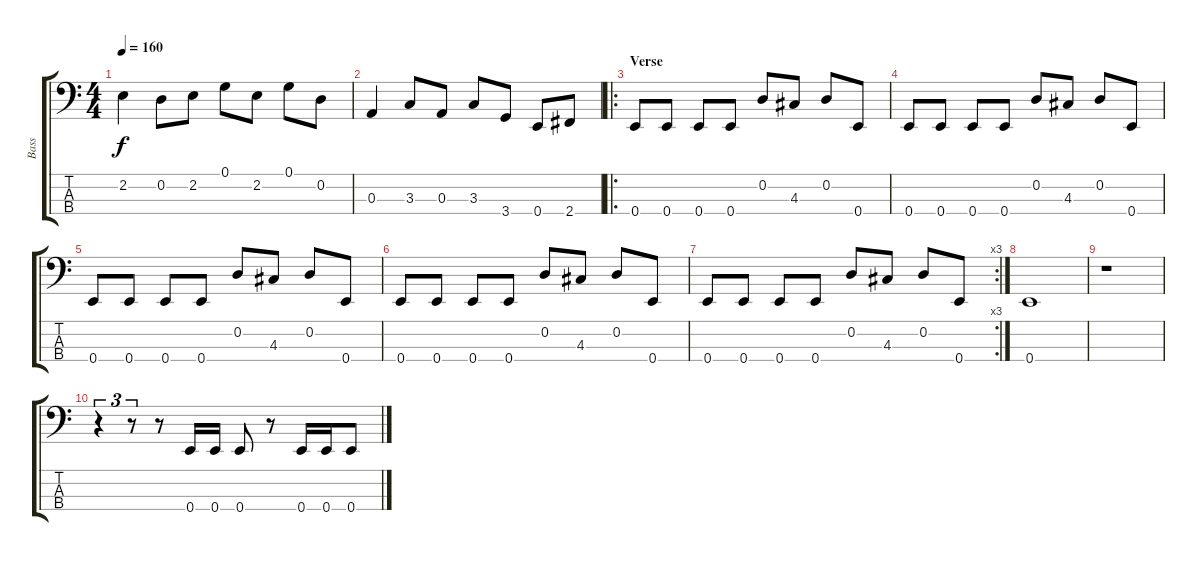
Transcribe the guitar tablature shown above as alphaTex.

\track ("Bass" "Bass") {instrument electricbasspick}
\staff {score tabs}
\tuning (G2 D2 A1 E1) {hide}
\ts (4 4)
\tempo 160
\clef f4
\ks c
2.2.4{dy f} 0.2.8 2.2.8 0.1.8 2.2.8 0.1.8 0.2.8 |
0.3.4 3.3.8 0.3.8 3.3.8 3.4.8 0.4.8 2.4.8 |
\ro
\section ("" "Verse")
0.4.8{instrument electricbasspick} 0.4.8 0.4.8 0.4.8 0.2.8 4.3.8 0.2.8 0.4.8 |
0.4.8 0.4.8 0.4.8 0.4.8 0.2.8 4.3.8 0.2.8 0.4.8 |
0.4.8 0.4.8 0.4.8 0.4.8 0.2.8 4.3.8 0.2.8 0.4.8 |
0.4.8 0.4.8 0.4.8 0.4.8 0.2.8 4.3.8 0.2.8 0.4.8 |
\rc 3
0.4.8 0.4.8 0.4.8 0.4.8 0.2.8 4.3.8 0.2.8 0.4.8 |
0.4.1 |
r.1 |
r.4{tu (3 2)} r.8{tu (3 2)} r.8 0.4.16 0.4.16 0.4.8 r.8 0.4.16 0.4.16 0.4.8
